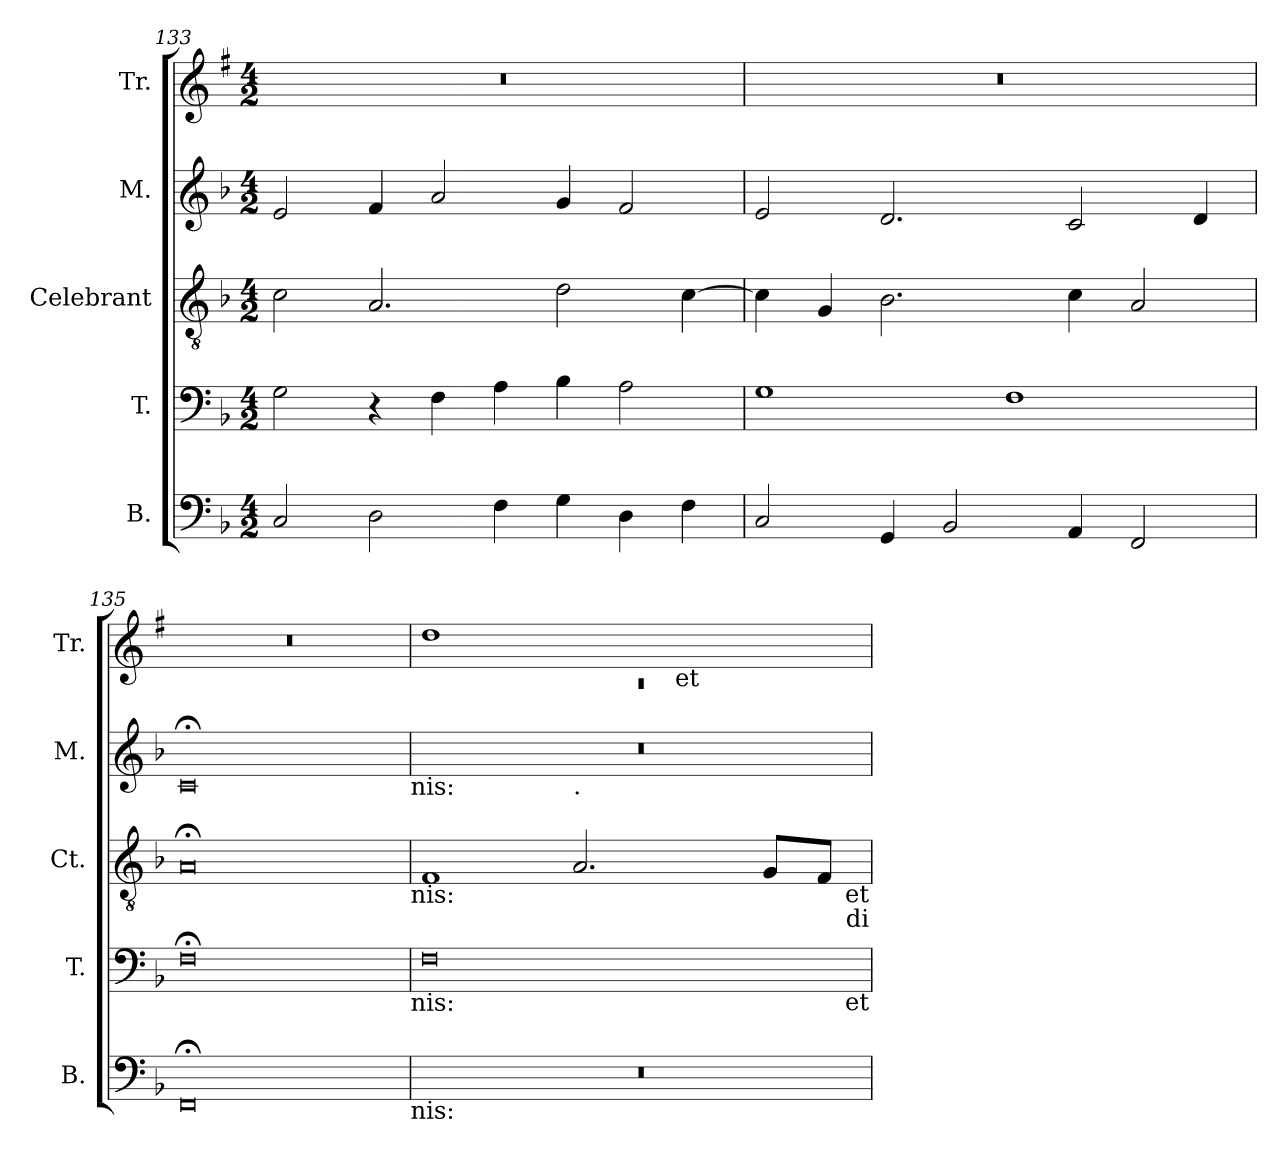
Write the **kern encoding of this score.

**kern	**kern	**kern	**kern	**kern
*part5	*part4	*part3	*part2	*part1
*staff5	*staff4	*staff3	*staff2	*staff1
*I"B.	*I"T.	*I"Celebrant	*I"M.	*I"Tr.
*I'B.	*I'T.	*I'Ct.	*I'M.	*I'Tr.
*clefF4	*clefF4	*clefGv2	*clefG2	*clefG2
*	*	*	*	*ITrd1c2
*k[b-]	*k[b-]	*k[b-]	*k[b-]	*k[b-]
*F:	*F:	*F:	*F:	*F:
*M4/2	*M4/2	*M4/2	*M4/2	*M4/2
=133	=133	=133	=133	=133
2C/	2G\	2c\	2e/	0r
2D\	4r	2.A/	4f/	.
.	4F\	.	2a/	.
4F\	4A\	.	.	.
4G\	4B-\	2d\	4g/	.
4D\	2A\	.	2f/	.
4F\	.	[>4c\	.	.
=134	=134	=134	=134	=134
2C/	1G	4c\]	2e/	0r
.	.	4G/	.	.
4GG/	.	2.B-\	2.d/	.
2BB-/	.	.	.	.
.	1F	.	.	.
4AA/	.	4c\	2c/	.
2FF/	.	2A/	.	.
.	.	.	4d/	.
=135	=135	=135	=135	=135
0FF;	0F;<	0A;	0c;	0r
!	!	!	!LO:TX:b:t=nis&colon;	!
!	!	!LO:TX:b:t=nis&colon;	!	!
!	!LO:TX:b:t=nis&colon;	!	!	!
!LO:TX:b:t=nis&colon;	!	!	!	!
!!LO:LB:g=z
=136	=136	=136	=136	=136
*	*	*	*	*^
!	!	!	!	!	!LO:N:vis=1
*	*	*	*^	*	*^
0r	0F	1F	0r	1ryy	1ryy	0rc	1cc
!	!	!	!	!LO:TX:b:t=.	!	!	!
.	.	2.A/	.	1ryy	4ryy	.	1ryy
.	.	.	.	.	16.ryy	.	.
!	!	!	!	!	!LO:TX:b:t=et	!	!
.	.	.	.	.	2ryy	.	.
.	.	8G/L	.	.	.	.	.
.	.	.	.	.	8ryy	.	.
.	.	8F/J	.	.	.	.	.
.	.	.	.	.	32ryy	.	.
*	*	*	*	*	*v	*v	*v
!	!	!LO:TX:b:t=et	!	!	!
!	!	!LO:TX:b:t=di	!	!	!
!	!LO:TX:b:t=et	!	!	!	!
*	*	*	*v	*v	*
=	=	=	=	=
*-	*-	*-	*-	*-
